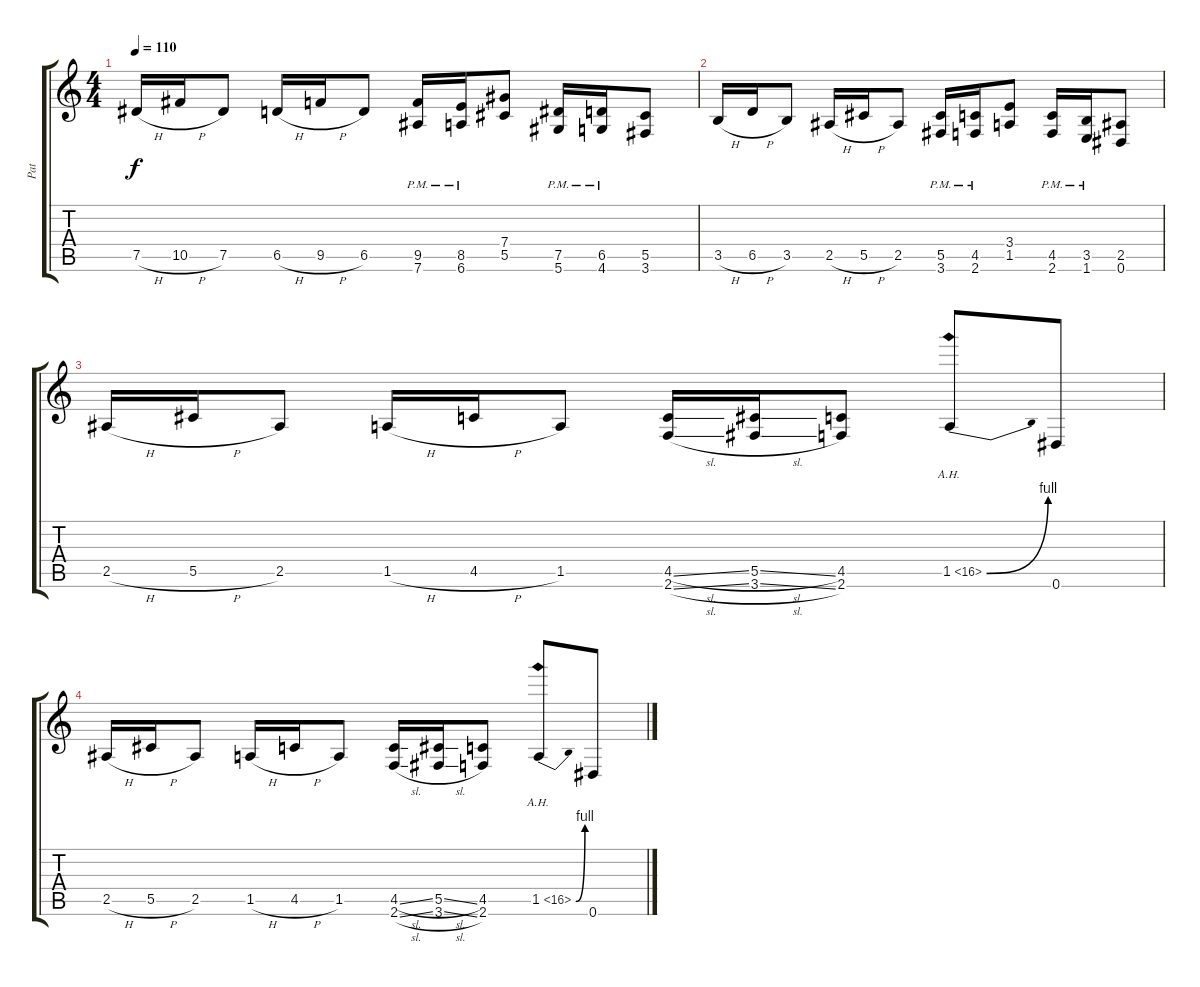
\track ("Pat" "Pat") {solo instrument distortionguitar}
\staff {score tabs}
\tuning (Eb4 Bb3 Gb3 Db3 Ab2 Eb2) {hide}
\ts (4 4)
\tempo 110
\clef g2
\ks c
7.5{h}.16{dy f} 10.5{h}.16 7.5.8 6.5{h}.16 9.5{h}.16 6.5.8 (9.5{pm} 7.6).16 (8.5{pm} 6.6).16 (7.4 5.5).8 (7.5{pm} 5.6).16 (6.5{pm} 4.6).16 (5.5 3.6).8 |
3.5{h}.16 6.5{h}.16 3.5.8 2.5{h}.16 5.5{h}.16 2.5.8 (5.5{pm} 3.6).16 (4.5{pm} 2.6).16 (3.4 1.5).8 (4.5{pm} 2.6).16 (3.5{pm} 1.6).16 (2.5 0.6).8 |
2.5{h}.16 5.5{h}.16 2.5.8 1.5{h}.16 4.5{h}.16 1.5.8 (4.5{sl} 2.6{sl}).16 (5.5{sl} 3.6{sl}).16 (4.5 2.6).8 1.5{be (bend 0 0 60 4) ah 15}.8 0.6.8 |
2.5{h}.16 5.5{h}.16 2.5.8 1.5{h}.16 4.5{h}.16 1.5.8 (4.5{sl} 2.6{sl}).16 (5.5{sl} 3.6{sl}).16 (4.5 2.6).8 1.5{be (bend 0 0 60 4) ah 15}.8 0.6.8
